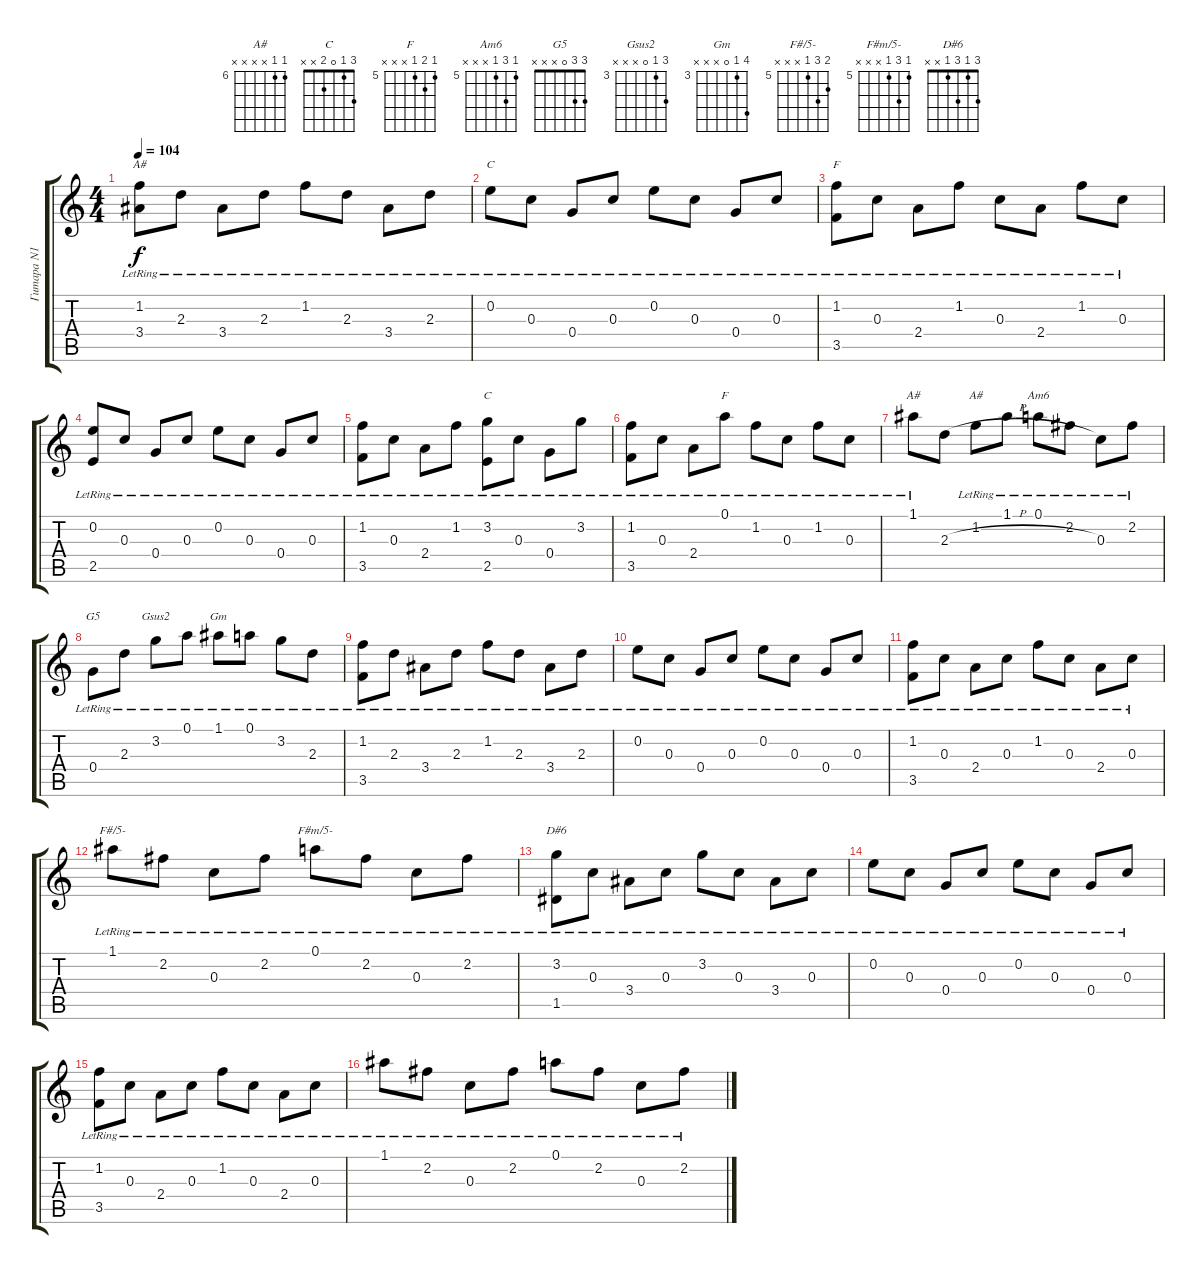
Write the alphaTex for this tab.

\track ("Гитара N1" "Гитара N1") {instrument acousticguitarnylon}
\staff {score tabs}
\tuning (A4 E4 C4 G3 D3 A2) {hide}
\chord ("A#" 1 3 3 x x x)
\chord ("C" 0 1 0 2 x x)
\chord ("F" 1 1 2 3 x x)
\chord ("C" 3 1 0 2 x x)
\chord ("F" 5 6 5 x x x) {firstfret 5}
\chord ("A#" 6 3 x x x x) {firstfret 3}
\chord ("A#" 6 6 x x x x) {firstfret 6}
\chord ("Am6" 5 7 5 x x x) {firstfret 5}
\chord ("G5" 3 3 0 x x x)
\chord ("Gsus2" 5 3 0 x x x) {firstfret 3}
\chord ("Gm" 6 3 0 x x x) {firstfret 3}
\chord ("F#/5-" 6 7 5 x x x) {firstfret 5}
\chord ("F#m/5-" 5 7 5 x x x) {firstfret 5}
\chord ("D#6" 3 1 3 1 x x)
\ts (4 4)
\tempo 104
\clef g2
\ks c
(1.2{lr} 3.4{lr}).8{ch "A#" dy f} 2.3{lr}.8 3.4{lr}.8 2.3{lr}.8 1.2{lr}.8 2.3{lr}.8 3.4{lr}.8 2.3{lr}.8 |
0.2{lr}.8{ch "C"} 0.3{lr}.8 0.4{lr}.8 0.3{lr}.8 0.2{lr}.8 0.3{lr}.8 0.4{lr}.8 0.3{lr}.8 |
(1.2{lr} 3.5{lr}).8{ch "F"} 0.3{lr}.8 2.4{lr}.8 1.2{lr}.8 0.3{lr}.8 2.4{lr}.8 1.2{lr}.8 0.3{lr}.8 |
(0.2{lr} 2.5{lr}).8 0.3{lr}.8 0.4{lr}.8 0.3{lr}.8 0.2{lr}.8 0.3{lr}.8 0.4{lr}.8 0.3{lr}.8 |
(1.2{lr} 3.5{lr}).8 0.3{lr}.8 2.4{lr}.8 1.2{lr}.8 (3.2{lr} 2.5{lr}).8{ch "C"} 0.3{lr}.8 0.4{lr}.8 3.2{lr}.8 |
(1.2{lr} 3.5{lr}).8 0.3{lr}.8 2.4{lr}.8 0.1{lr}.8{ch "F"} 1.2{lr}.8 0.3{lr}.8 1.2{lr}.8 0.3{lr}.8 |
1.1{lr}.8{ch "A#"} 2.3{h}.8 1.2{lr}.8{ch "A#"} 1.1{lr}.8 0.1{lr}.8{ch "Am6"} 2.2{lr}.8 0.3{lr}.8 2.2{lr}.8 |
0.4{lr}.8{ch "G5"} 2.3{lr}.8 3.2{lr}.8{ch "Gsus2"} 0.1{lr}.8 1.1{lr}.8{ch "Gm"} 0.1{lr}.8 3.2{lr}.8 2.3{lr}.8 |
(1.2{lr} 3.5{lr}).8 2.3{lr}.8 3.4{lr}.8 2.3{lr}.8 1.2{lr}.8 2.3{lr}.8 3.4{lr}.8 2.3{lr}.8 |
0.2{lr}.8 0.3{lr}.8 0.4{lr}.8 0.3{lr}.8 0.2{lr}.8 0.3{lr}.8 0.4{lr}.8 0.3{lr}.8 |
(1.2{lr} 3.5{lr}).8 0.3{lr}.8 2.4{lr}.8 0.3{lr}.8 1.2{lr}.8 0.3{lr}.8 2.4{lr}.8 0.3{lr}.8 |
1.1{lr}.8{ch "F#/5-"} 2.2{lr}.8 0.3{lr}.8 2.2{lr}.8 0.1{lr}.8{ch "F#m/5-"} 2.2{lr}.8 0.3{lr}.8 2.2{lr}.8 |
(3.2{lr} 1.5{lr}).8{ch "D#6"} 0.3{lr}.8 3.4{lr}.8 0.3{lr}.8 3.2{lr}.8 0.3{lr}.8 3.4{lr}.8 0.3{lr}.8 |
0.2{lr}.8 0.3{lr}.8 0.4{lr}.8 0.3{lr}.8 0.2{lr}.8 0.3{lr}.8 0.4{lr}.8 0.3{lr}.8 |
(1.2{lr} 3.5{lr}).8 0.3{lr}.8 2.4{lr}.8 0.3{lr}.8 1.2{lr}.8 0.3{lr}.8 2.4{lr}.8 0.3{lr}.8 |
1.1{lr}.8 2.2{lr}.8 0.3{lr}.8 2.2{lr}.8 0.1{lr}.8 2.2{lr}.8 0.3{lr}.8 2.2{lr}.8
